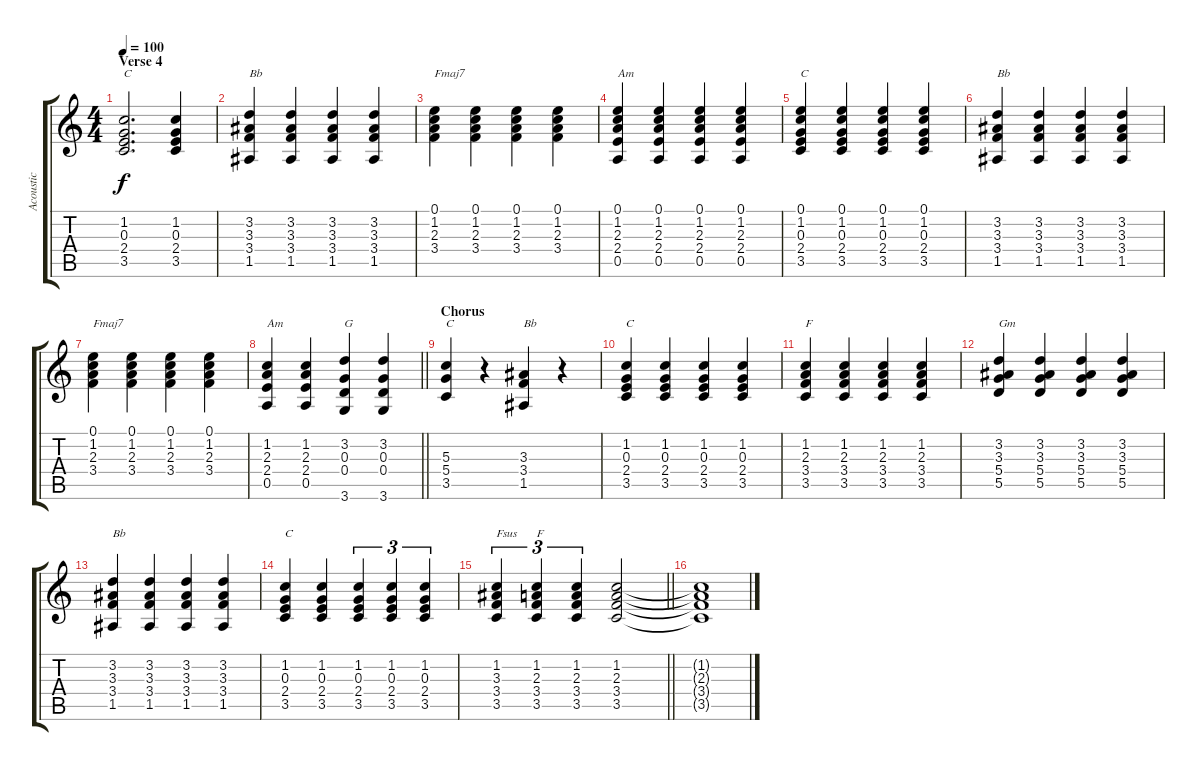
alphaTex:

\track ("Acoustic" "Acoustic") {instrument acousticguitarsteel}
\staff {score tabs}
\tuning (E4 B3 G3 D3 A2 E2) {hide}
\ts (4 4)
\section ("" "Verse 4")
\tempo 100
\clef g2
\ks c
(1.2 0.3 2.4 3.5).2{d txt "C" dy f} (1.2 0.3 2.4 3.5).4 |
(3.2 3.3 3.4 1.5).4{txt "Bb"} (3.2 3.3 3.4 1.5).4 (3.2 3.3 3.4 1.5).4 (3.2 3.3 3.4 1.5).4 |
(0.1 1.2 2.3 3.4).4{txt "Fmaj7"} (0.1 1.2 2.3 3.4).4 (0.1 1.2 2.3 3.4).4 (0.1 1.2 2.3 3.4).4 |
(0.1 1.2 2.3 2.4 0.5).4{txt "Am"} (0.1 1.2 2.3 2.4 0.5).4 (0.1 1.2 2.3 2.4 0.5).4 (0.1 1.2 2.3 2.4 0.5).4 |
(0.1 1.2 0.3 2.4 3.5).4{txt "C"} (0.1 1.2 0.3 2.4 3.5).4 (0.1 1.2 0.3 2.4 3.5).4 (0.1 1.2 0.3 2.4 3.5).4 |
(3.2 3.3 3.4 1.5).4{txt "Bb"} (3.2 3.3 3.4 1.5).4 (3.2 3.3 3.4 1.5).4 (3.2 3.3 3.4 1.5).4 |
(0.1 1.2 2.3 3.4).4{txt "Fmaj7"} (0.1 1.2 2.3 3.4).4 (0.1 1.2 2.3 3.4).4 (0.1 1.2 2.3 3.4).4 |
\barLineRight lightlight
(1.2 2.3 2.4 0.5).4{txt "Am"} (1.2 2.3 2.4 0.5).4 (3.2 0.3 0.4 3.6).4{txt "G"} (3.2 0.3 0.4 3.6).4 |
\section ("" "Chorus")
(5.3 5.4 3.5).4{txt "C"} r.4 (3.3 3.4 1.5).4{txt "Bb"} r.4 |
(1.2 0.3 2.4 3.5).4{txt "C"} (1.2 0.3 2.4 3.5).4 (1.2 0.3 2.4 3.5).4 (1.2 0.3 2.4 3.5).4 |
(1.2 2.3 3.4 3.5).4{txt "F"} (1.2 2.3 3.4 3.5).4 (1.2 2.3 3.4 3.5).4 (1.2 2.3 3.4 3.5).4 |
(3.2 3.3 5.4 5.5).4{txt "Gm"} (3.2 3.3 5.4 5.5).4 (3.2 3.3 5.4 5.5).4 (3.2 3.3 5.4 5.5).4 |
(3.2 3.3 3.4 1.5).4{txt "Bb"} (3.2 3.3 3.4 1.5).4 (3.2 3.3 3.4 1.5).4 (3.2 3.3 3.4 1.5).4 |
(1.2 0.3 2.4 3.5).4{txt "C"} (1.2 0.3 2.4 3.5).4 (1.2 0.3 2.4 3.5).4{tu (3 2)} (1.2 0.3 2.4 3.5).4{tu (3 2)} (1.2 0.3 2.4 3.5).4{tu (3 2)} |
\barLineRight lightlight
(1.2 3.3 3.4 3.5).4{tu (3 2) txt "Fsus"} (1.2 2.3 3.4 3.5).4{tu (3 2) txt "F"} (1.2 2.3 3.4 3.5).4{tu (3 2)} (1.2 2.3 3.4 3.5).2 |
(1.2{t} 2.3{t} 3.4{t} 3.5{t}).1
